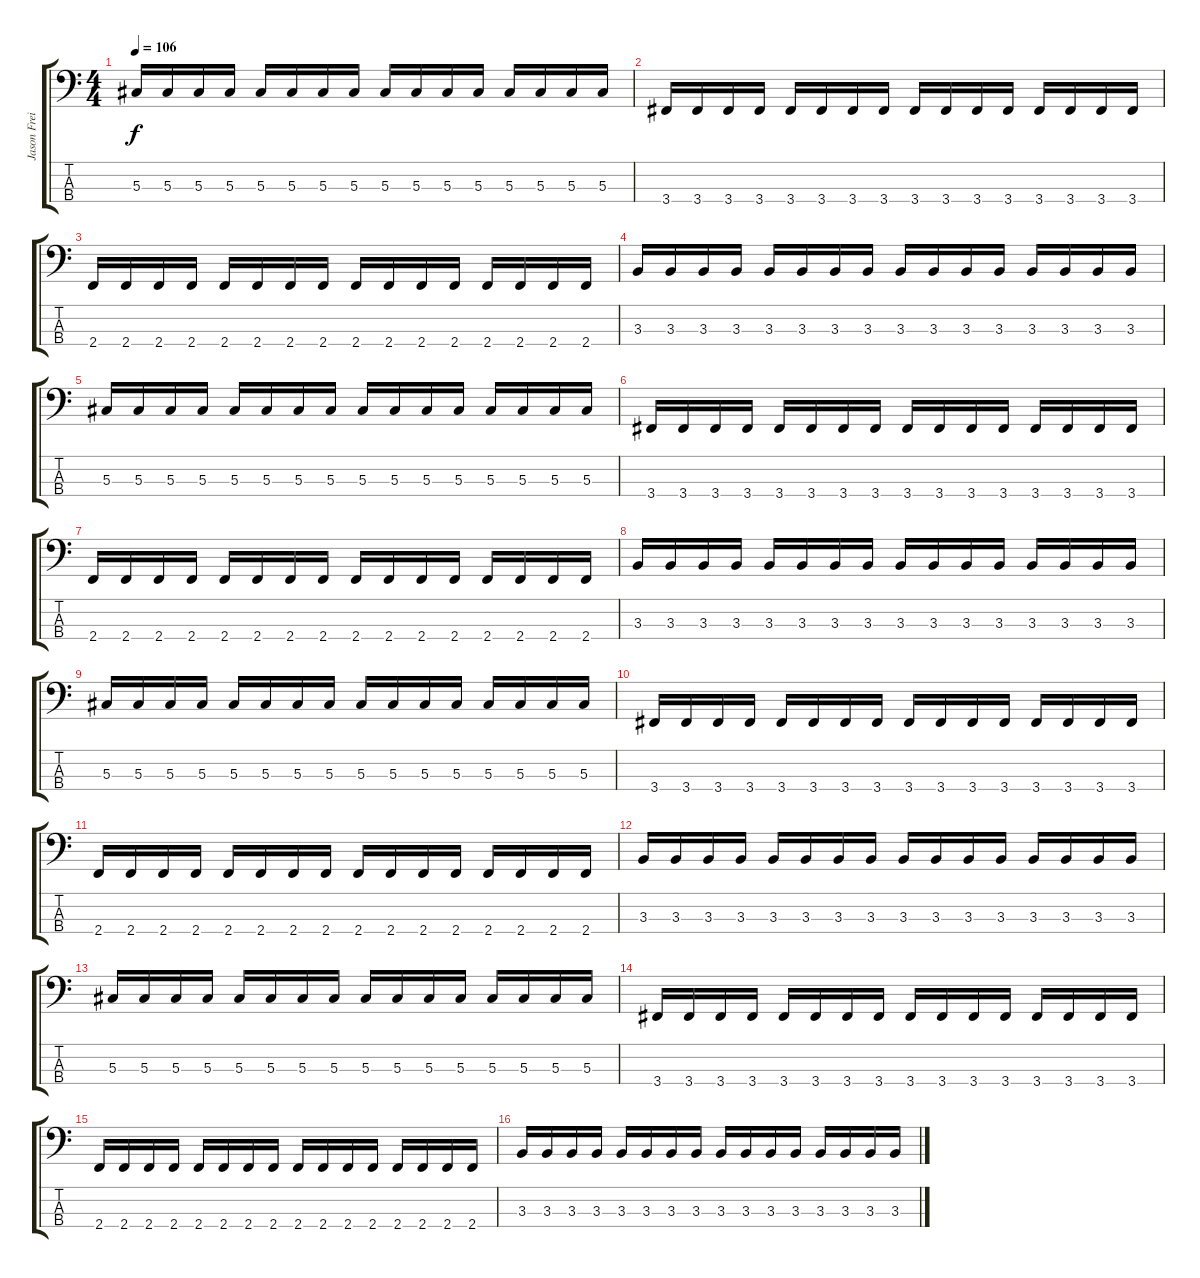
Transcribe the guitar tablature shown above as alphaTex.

\track ("Jason Freitas" "Jason Frei") {instrument electricbasspick}
\staff {score tabs}
\tuning (Gb2 Db2 Ab1 Eb1) {hide}
\ts (4 4)
\tempo 106
\clef f4
\ks c
5.3.16{dy f} 5.3.16 5.3.16 5.3.16 5.3.16 5.3.16 5.3.16 5.3.16 5.3.16 5.3.16 5.3.16 5.3.16 5.3.16 5.3.16 5.3.16 5.3.16 |
3.4.16 3.4.16 3.4.16 3.4.16 3.4.16 3.4.16 3.4.16 3.4.16 3.4.16 3.4.16 3.4.16 3.4.16 3.4.16 3.4.16 3.4.16 3.4.16 |
2.4.16 2.4.16 2.4.16 2.4.16 2.4.16 2.4.16 2.4.16 2.4.16 2.4.16 2.4.16 2.4.16 2.4.16 2.4.16 2.4.16 2.4.16 2.4.16 |
3.3.16 3.3.16 3.3.16 3.3.16 3.3.16 3.3.16 3.3.16 3.3.16 3.3.16 3.3.16 3.3.16 3.3.16 3.3.16 3.3.16 3.3.16 3.3.16 |
5.3.16 5.3.16 5.3.16 5.3.16 5.3.16 5.3.16 5.3.16 5.3.16 5.3.16 5.3.16 5.3.16 5.3.16 5.3.16 5.3.16 5.3.16 5.3.16 |
3.4.16 3.4.16 3.4.16 3.4.16 3.4.16 3.4.16 3.4.16 3.4.16 3.4.16 3.4.16 3.4.16 3.4.16 3.4.16 3.4.16 3.4.16 3.4.16 |
2.4.16 2.4.16 2.4.16 2.4.16 2.4.16 2.4.16 2.4.16 2.4.16 2.4.16 2.4.16 2.4.16 2.4.16 2.4.16 2.4.16 2.4.16 2.4.16 |
3.3.16 3.3.16 3.3.16 3.3.16 3.3.16 3.3.16 3.3.16 3.3.16 3.3.16 3.3.16 3.3.16 3.3.16 3.3.16 3.3.16 3.3.16 3.3.16 |
5.3.16 5.3.16 5.3.16 5.3.16 5.3.16 5.3.16 5.3.16 5.3.16 5.3.16 5.3.16 5.3.16 5.3.16 5.3.16 5.3.16 5.3.16 5.3.16 |
3.4.16 3.4.16 3.4.16 3.4.16 3.4.16 3.4.16 3.4.16 3.4.16 3.4.16 3.4.16 3.4.16 3.4.16 3.4.16 3.4.16 3.4.16 3.4.16 |
2.4.16 2.4.16 2.4.16 2.4.16 2.4.16 2.4.16 2.4.16 2.4.16 2.4.16 2.4.16 2.4.16 2.4.16 2.4.16 2.4.16 2.4.16 2.4.16 |
3.3.16 3.3.16 3.3.16 3.3.16 3.3.16 3.3.16 3.3.16 3.3.16 3.3.16 3.3.16 3.3.16 3.3.16 3.3.16 3.3.16 3.3.16 3.3.16 |
5.3.16 5.3.16 5.3.16 5.3.16 5.3.16 5.3.16 5.3.16 5.3.16 5.3.16 5.3.16 5.3.16 5.3.16 5.3.16 5.3.16 5.3.16 5.3.16 |
3.4.16 3.4.16 3.4.16 3.4.16 3.4.16 3.4.16 3.4.16 3.4.16 3.4.16 3.4.16 3.4.16 3.4.16 3.4.16 3.4.16 3.4.16 3.4.16 |
2.4.16 2.4.16 2.4.16 2.4.16 2.4.16 2.4.16 2.4.16 2.4.16 2.4.16 2.4.16 2.4.16 2.4.16 2.4.16 2.4.16 2.4.16 2.4.16 |
3.3.16 3.3.16 3.3.16 3.3.16 3.3.16 3.3.16 3.3.16 3.3.16 3.3.16 3.3.16 3.3.16 3.3.16 3.3.16 3.3.16 3.3.16 3.3.16
